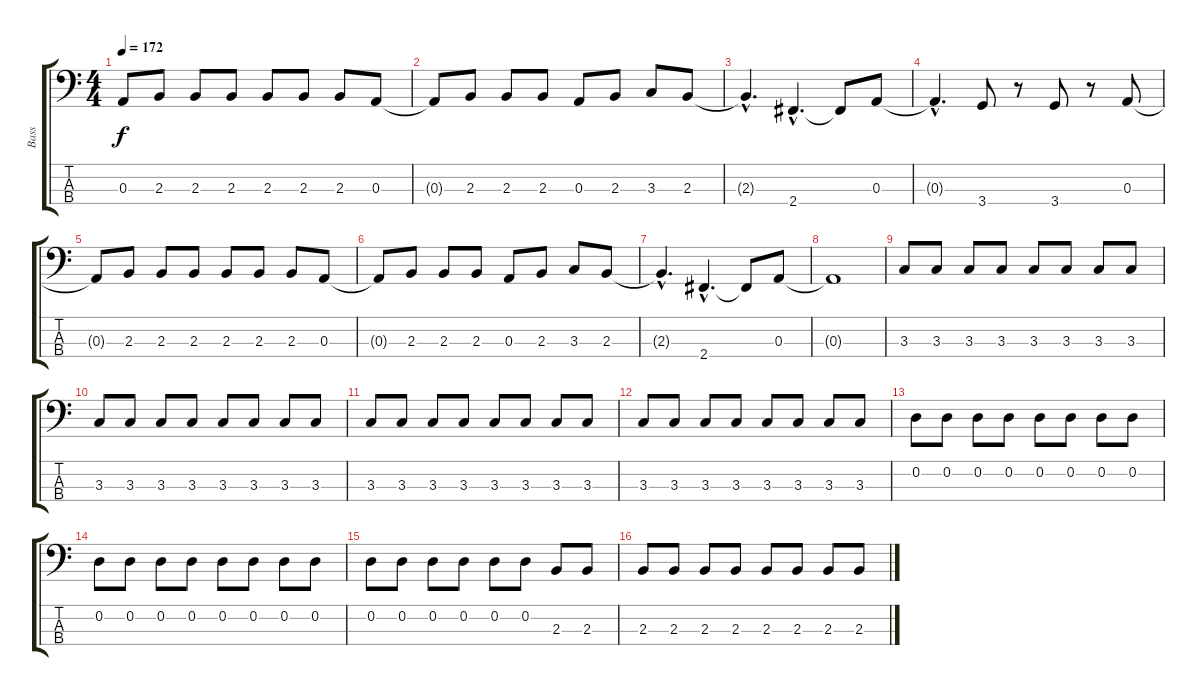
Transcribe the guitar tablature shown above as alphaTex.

\track ("Bass" "Bass") {instrument electricbassfinger}
\staff {score tabs}
\tuning (G2 D2 A1 E1) {hide}
\ts (4 4)
\tempo 172
\clef f4
\ks c
0.3{t}.8{dy f} 2.3.8 2.3.8 2.3.8 2.3.8 2.3.8 2.3.8 0.3.8 |
0.3{t}.8 2.3.8 2.3.8 2.3.8 0.3.8 2.3.8 3.3.8 2.3.8 |
2.3{hac t}.4{d} 2.4{hac}.4{d} 2.4{t}.8 0.3.8 |
0.3{hac t}.4{d} 3.4.8 r.8 3.4.8 r.8 0.3.8 |
0.3{t}.8 2.3.8 2.3.8 2.3.8 2.3.8 2.3.8 2.3.8 0.3.8 |
0.3{t}.8 2.3.8 2.3.8 2.3.8 0.3.8 2.3.8 3.3.8 2.3.8 |
2.3{hac t}.4{d} 2.4{hac}.4{d} 2.4{t}.8 0.3.8 |
0.3{t}.1 |
3.3.8 3.3.8 3.3.8 3.3.8 3.3.8 3.3.8 3.3.8 3.3.8 |
3.3.8 3.3.8 3.3.8 3.3.8 3.3.8 3.3.8 3.3.8 3.3.8 |
3.3.8 3.3.8 3.3.8 3.3.8 3.3.8 3.3.8 3.3.8 3.3.8 |
3.3.8 3.3.8 3.3.8 3.3.8 3.3.8 3.3.8 3.3.8 3.3.8 |
0.2.8 0.2.8 0.2.8 0.2.8 0.2.8 0.2.8 0.2.8 0.2.8 |
0.2.8 0.2.8 0.2.8 0.2.8 0.2.8 0.2.8 0.2.8 0.2.8 |
0.2.8 0.2.8 0.2.8 0.2.8 0.2.8 0.2.8 2.3.8 2.3.8 |
2.3.8 2.3.8 2.3.8 2.3.8 2.3.8 2.3.8 2.3.8 2.3.8
